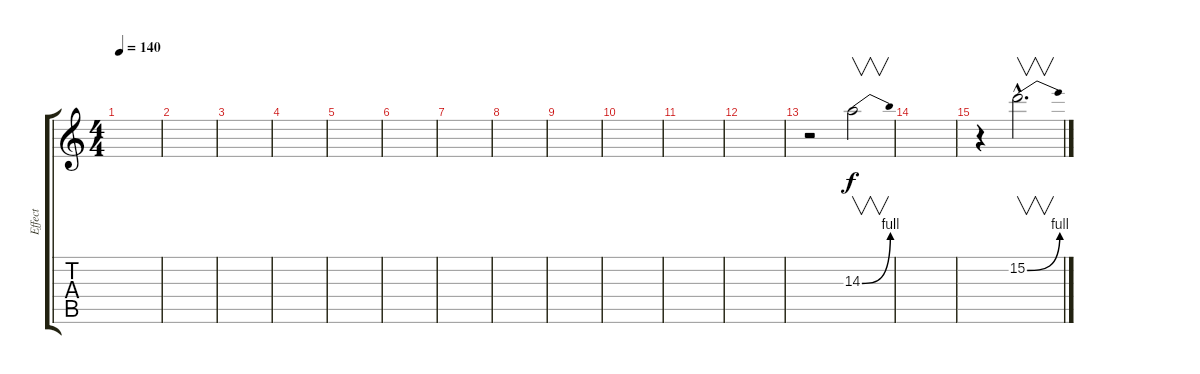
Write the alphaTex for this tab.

\track ("Effect" "Effect") {instrument guitarharmonics}
\staff {score tabs}
\tuning (E4 B3 G3 D3 A2 E2) {hide}
\ts (4 4)
\tempo 140
\clef g2
\ks c
|
|
|
|
|
|
|
|
|
|
|
|
r.2 14.3{be (bend 0 0 60 4)}.2{v dy f} |
|
r.4 15.2{be (bend 0 0 60 4) hac}.2{v d}
